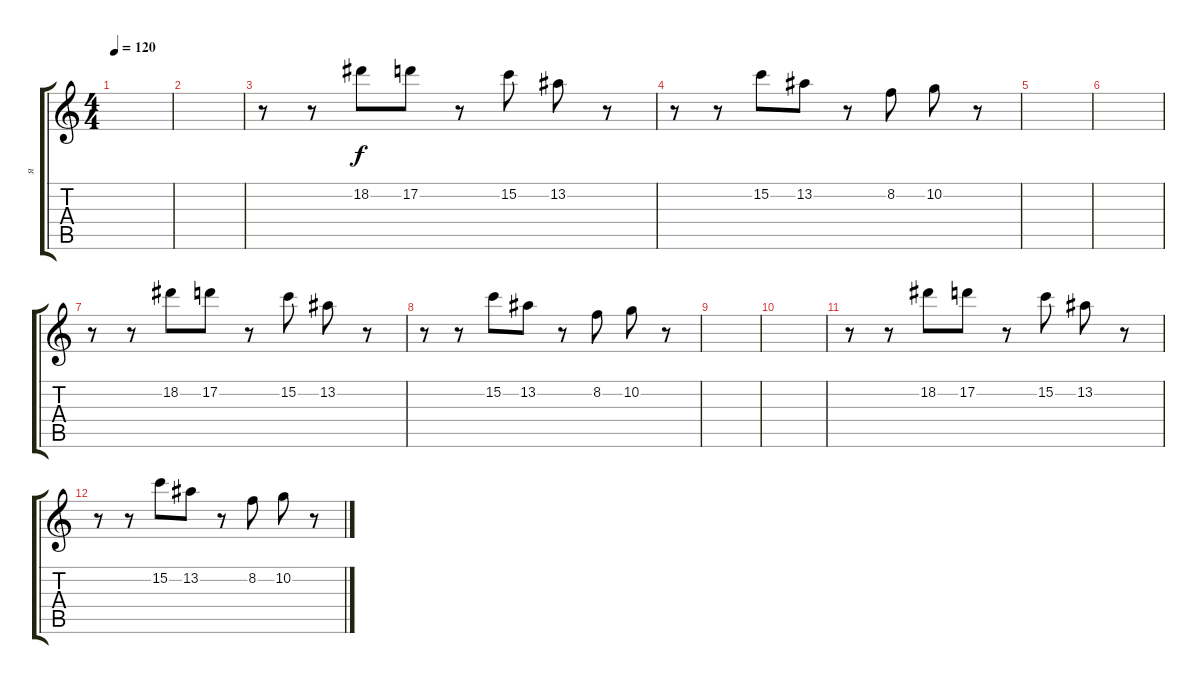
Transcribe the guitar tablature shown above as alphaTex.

\track ("я" "я") {instrument distortionguitar}
\staff {score tabs}
\tuning (D4 A3 F3 C3 G2 C2) {hide}
\ts (4 4)
\tempo 120
\clef g2
\ks c
|
|
r.8{instrument electricgrandpiano} r.8 18.2.8 17.2.8 r.8 15.2.8 13.2.8 r.8 |
r.8 r.8 15.2.8 13.2.8 r.8 8.2.8 10.2.8 r.8 |
|
|
r.8 r.8 18.2.8 17.2.8 r.8 15.2.8 13.2.8 r.8 |
r.8 r.8 15.2.8 13.2.8 r.8 8.2.8 10.2.8 r.8 |
|
|
r.8 r.8 18.2.8 17.2.8 r.8 15.2.8 13.2.8 r.8 |
r.8 r.8 15.2.8 13.2.8 r.8 8.2.8 10.2.8 r.8
